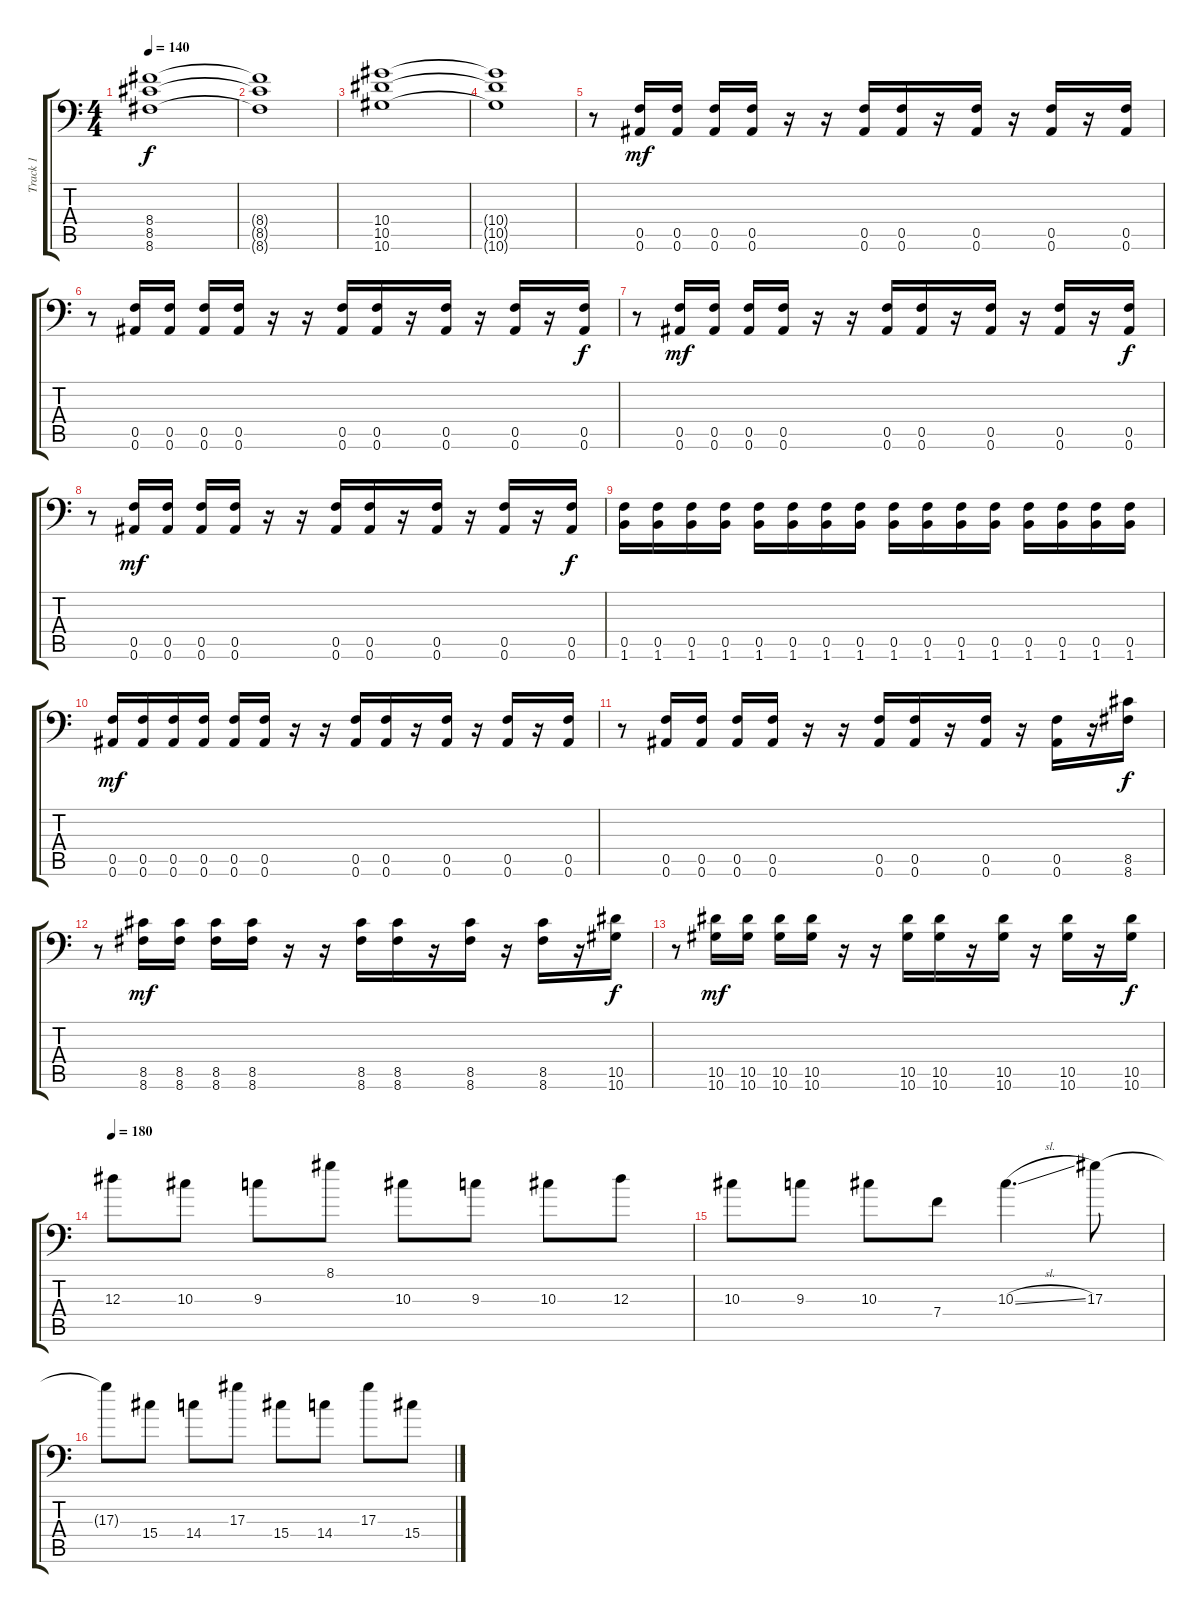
\track ("Track 1" "Track 1") {instrument overdrivenguitar}
\staff {score tabs}
\tuning (C4 G3 Eb3 Bb2 F2 Bb1) {hide}
\ts (4 4)
\tempo 140
\clef f4
\ks c
(8.4 8.5 8.6).1{dy f} |
(8.4{t} 8.5{t} 8.6{t}).1 |
(10.4 10.5 10.6).1 |
(10.4{t} 10.5{t} 10.6{t}).1 |
r.8{volume 16} (0.5 0.6).16{dy mf} (0.5 0.6).16 (0.5 0.6).16 (0.5 0.6).16 r.16 r.16 (0.5 0.6).16 (0.5 0.6).16 r.16 (0.5 0.6).16 r.16 (0.5 0.6).16 r.16 (0.5 0.6).16 |
r.8 (0.5 0.6).16 (0.5 0.6).16 (0.5 0.6).16 (0.5 0.6).16 r.16 r.16 (0.5 0.6).16 (0.5 0.6).16 r.16 (0.5 0.6).16 r.16 (0.5 0.6).16 r.16 (0.5 0.6).16{dy f} |
r.8 (0.5 0.6).16{dy mf} (0.5 0.6).16 (0.5 0.6).16 (0.5 0.6).16 r.16 r.16 (0.5 0.6).16 (0.5 0.6).16 r.16 (0.5 0.6).16 r.16 (0.5 0.6).16 r.16 (0.5 0.6).16{dy f} |
r.8 (0.5 0.6).16{dy mf} (0.5 0.6).16 (0.5 0.6).16 (0.5 0.6).16 r.16 r.16 (0.5 0.6).16 (0.5 0.6).16 r.16 (0.5 0.6).16 r.16 (0.5 0.6).16 r.16 (0.5 0.6).16{dy f} |
(0.5 1.6).16 (0.5 1.6).16 (0.5 1.6).16 (0.5 1.6).16 (0.5 1.6).16 (0.5 1.6).16 (0.5 1.6).16 (0.5 1.6).16 (0.5 1.6).16 (0.5 1.6).16 (0.5 1.6).16 (0.5 1.6).16 (0.5 1.6).16 (0.5 1.6).16 (0.5 1.6).16 (0.5 1.6).16 |
(0.5 0.6).16{dy mf volume 16} (0.5 0.6).16 (0.5 0.6).16 (0.5 0.6).16 (0.5 0.6).16 (0.5 0.6).16 r.16 r.16 (0.5 0.6).16 (0.5 0.6).16 r.16 (0.5 0.6).16 r.16 (0.5 0.6).16 r.16 (0.5 0.6).16 |
r.8 (0.5 0.6).16 (0.5 0.6).16 (0.5 0.6).16 (0.5 0.6).16 r.16 r.16 (0.5 0.6).16 (0.5 0.6).16 r.16 (0.5 0.6).16 r.16 (0.5 0.6).16 r.16 (8.5 8.6).16{dy f} |
r.8 (8.5 8.6).16{dy mf} (8.5 8.6).16 (8.5 8.6).16 (8.5 8.6).16 r.16 r.16 (8.5 8.6).16 (8.5 8.6).16 r.16 (8.5 8.6).16 r.16 (8.5 8.6).16 r.16 (10.5 10.6).16{dy f} |
r.8 (10.5 10.6).16{dy mf} (10.5 10.6).16 (10.5 10.6).16 (10.5 10.6).16 r.16 r.16 (10.5 10.6).16 (10.5 10.6).16 r.16 (10.5 10.6).16 r.16 (10.5 10.6).16 r.16 (10.5 10.6).16{dy f} |
\tempo 180
12.3.8 10.3.8 9.3.8 8.1.8 10.3.8 9.3.8 10.3.8 12.3.8 |
10.3.8 9.3.8 10.3.8 7.4.8 10.3{sl}.4{d} 17.3.8 |
17.3{t}.8{volume 11} 15.4.8 14.4.8 17.3.8 15.4.8 14.4.8 17.3.8 15.4.8
